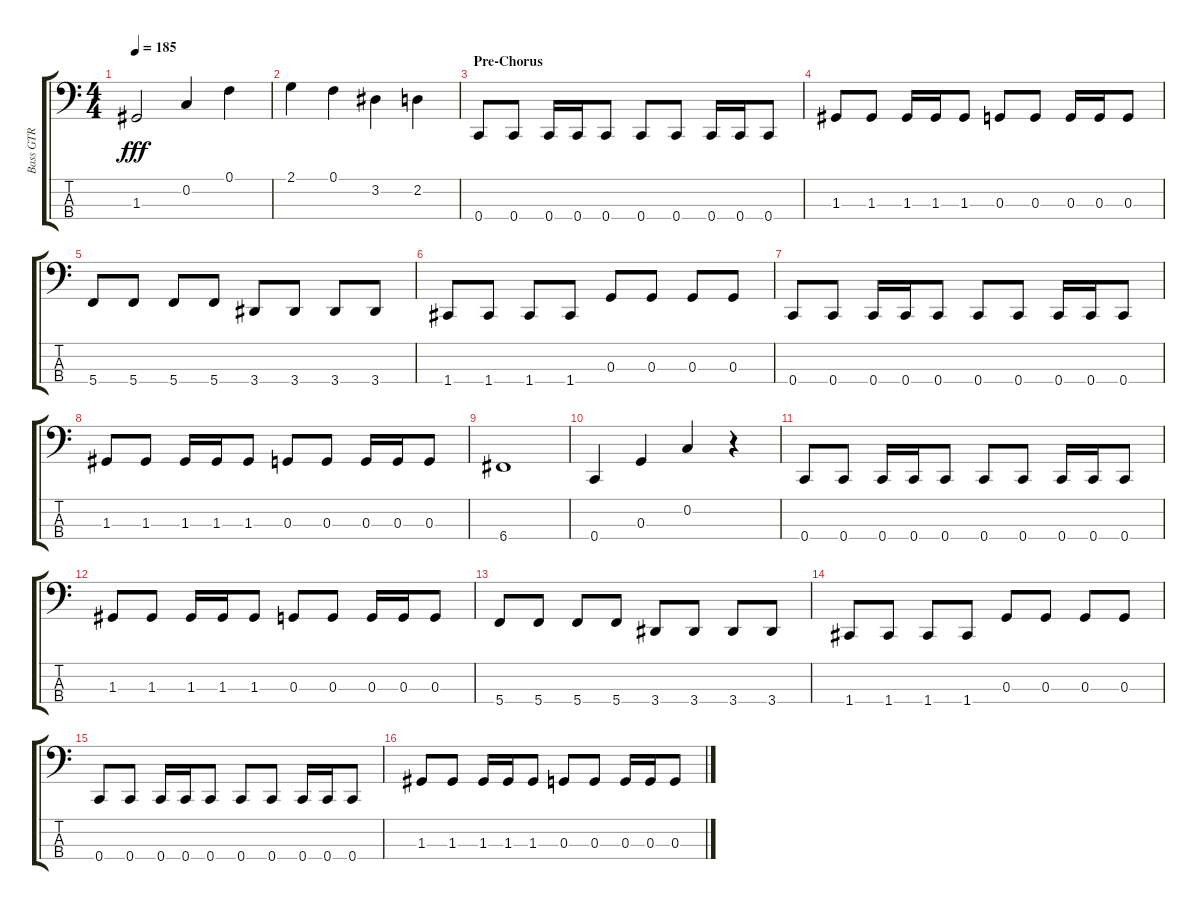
\track ("Bass GTR" "Bass GTR") {instrument electricbassfinger}
\staff {score tabs}
\tuning (F2 C2 G1 C1) {hide}
\ts (4 4)
\tempo 185
\clef f4
\ks aminor
1.3.2{dy fff} 0.2.4 0.1.4 |
2.1.4 0.1.4 3.2.4 2.2.4 |
\section ("" "Pre-Chorus")
0.4.8 0.4.8 0.4.16 0.4.16 0.4.8 0.4.8 0.4.8 0.4.16 0.4.16 0.4.8 |
1.3.8 1.3.8 1.3.16 1.3.16 1.3.8 0.3.8 0.3.8 0.3.16 0.3.16 0.3.8 |
5.4.8 5.4.8 5.4.8 5.4.8 3.4.8 3.4.8 3.4.8 3.4.8 |
1.4.8 1.4.8 1.4.8 1.4.8 0.3.8 0.3.8 0.3.8 0.3.8 |
0.4.8 0.4.8 0.4.16 0.4.16 0.4.8 0.4.8 0.4.8 0.4.16 0.4.16 0.4.8 |
1.3.8 1.3.8 1.3.16 1.3.16 1.3.8 0.3.8 0.3.8 0.3.16 0.3.16 0.3.8 |
6.4.1 |
0.4.4 0.3.4 0.2.4 r.4 |
0.4.8 0.4.8 0.4.16 0.4.16 0.4.8 0.4.8 0.4.8 0.4.16 0.4.16 0.4.8 |
1.3.8 1.3.8 1.3.16 1.3.16 1.3.8 0.3.8 0.3.8 0.3.16 0.3.16 0.3.8 |
5.4.8 5.4.8 5.4.8 5.4.8 3.4.8 3.4.8 3.4.8 3.4.8 |
1.4.8 1.4.8 1.4.8 1.4.8 0.3.8 0.3.8 0.3.8 0.3.8 |
0.4.8 0.4.8 0.4.16 0.4.16 0.4.8 0.4.8 0.4.8 0.4.16 0.4.16 0.4.8 |
1.3.8 1.3.8 1.3.16 1.3.16 1.3.8 0.3.8 0.3.8 0.3.16 0.3.16 0.3.8
